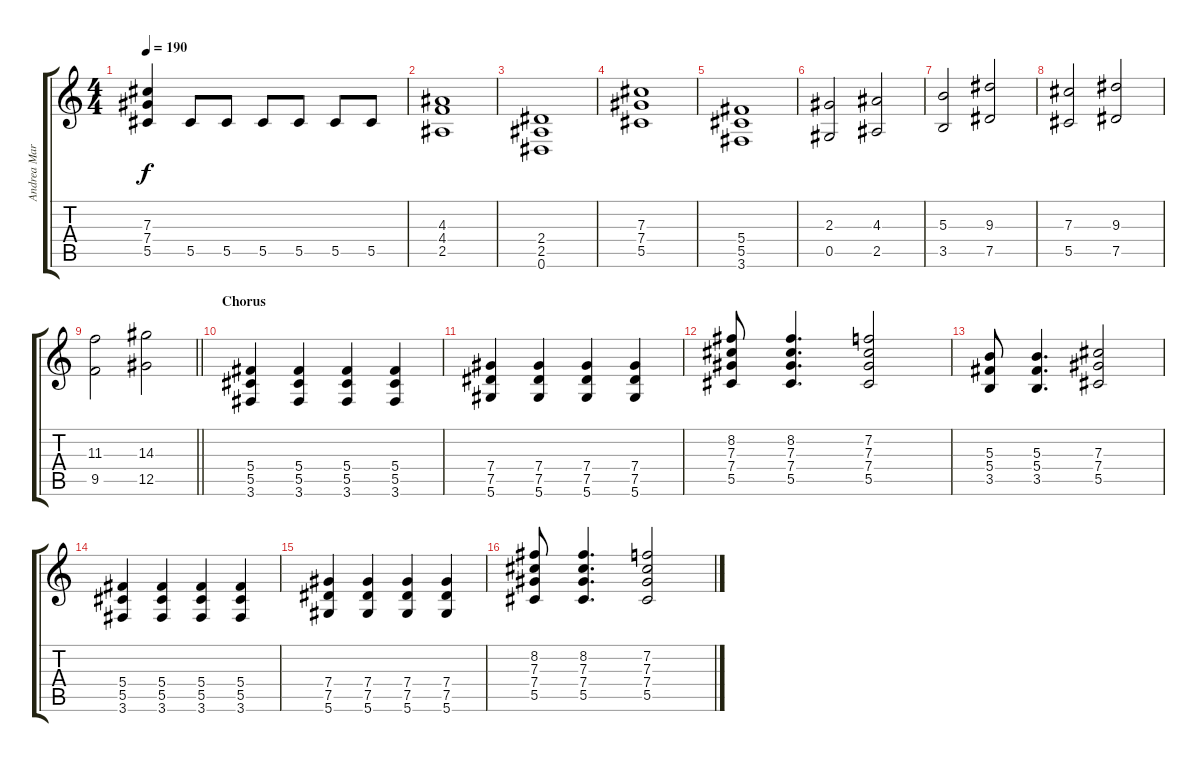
\track ("Andrea Martongelli" "Andrea Mar") {instrument distortionguitar}
\staff {score tabs}
\tuning (Eb4 Bb3 Gb3 Db3 Ab2 Eb2) {hide}
\ts (4 4)
\tempo 190
\clef g2
\ks c
(7.3 7.4 5.5).4{dy f} 5.5.8 5.5.8 5.5.8 5.5.8 5.5.8 5.5.8 |
(4.3 4.4 2.5).1 |
(2.4 2.5 0.6).1 |
(7.3 7.4 5.5).1 |
(5.4 5.5 3.6).1 |
(2.3 0.5).2 (4.3 2.5).2 |
(5.3 3.5).2 (9.3 7.5).2 |
(7.3 5.5).2 (9.3 7.5).2 |
\barLineRight lightlight
(11.3 9.5).2 (14.3 12.5).2 |
\section ("" "Chorus")
(5.4 5.5 3.6).4 (5.4 5.5 3.6).4 (5.4 5.5 3.6).4 (5.4 5.5 3.6).4 |
(7.4 7.5 5.6).4 (7.4 7.5 5.6).4 (7.4 7.5 5.6).4 (7.4 7.5 5.6).4 |
(8.2 7.3 7.4 5.5).8 (8.2 7.3 7.4 5.5).4{d} (7.2 7.3 7.4 5.5).2 |
(5.3 5.4 3.5).8 (5.3 5.4 3.5).4{d} (7.3 7.4 5.5).2 |
(5.4 5.5 3.6).4 (5.4 5.5 3.6).4 (5.4 5.5 3.6).4 (5.4 5.5 3.6).4 |
(7.4 7.5 5.6).4 (7.4 7.5 5.6).4 (7.4 7.5 5.6).4 (7.4 7.5 5.6).4 |
(8.2 7.3 7.4 5.5).8 (8.2 7.3 7.4 5.5).4{d} (7.2 7.3 7.4 5.5).2
